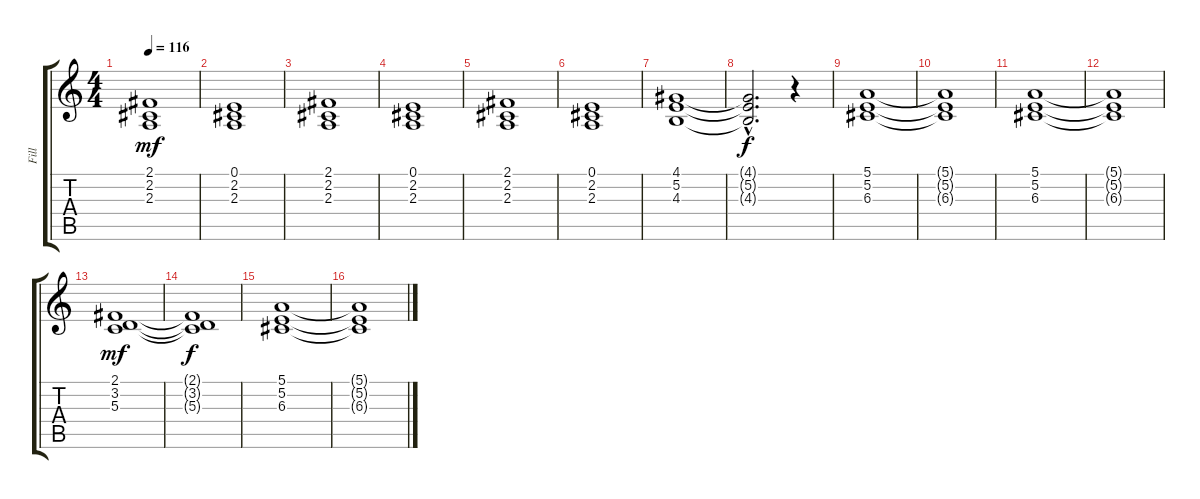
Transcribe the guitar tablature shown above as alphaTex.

\track ("Fill" "Fill") {instrument pad3polysynth}
\staff {score tabs}
\tuning (E4 B3 G3 D3 A2 E2) {hide}
\ts (4 4)
\tempo 116
\clef g2
\ks c
(2.1 2.2 2.3).1{dy mf} |
(0.1 2.2 2.3).1 |
(2.1 2.2 2.3).1 |
(0.1 2.2 2.3).1 |
(2.1 2.2 2.3).1 |
(0.1 2.2 2.3).1 |
(4.1 5.2 4.3).1 |
(4.1{hac t} 5.2{hac t} 4.3{t}).2{d dy f} r.4 |
(5.1 5.2 6.3).1 |
(5.1{t} 5.2{t} 6.3{t}).1 |
(5.1 5.2 6.3).1 |
(5.1{t} 5.2{t} 6.3{t}).1 |
(2.1 3.2 5.3).1{dy mf} |
(2.1{t} 3.2{t} 5.3{t}).1{dy f} |
(5.1 5.2 6.3).1 |
(5.1{t} 5.2{t} 6.3{t}).1
